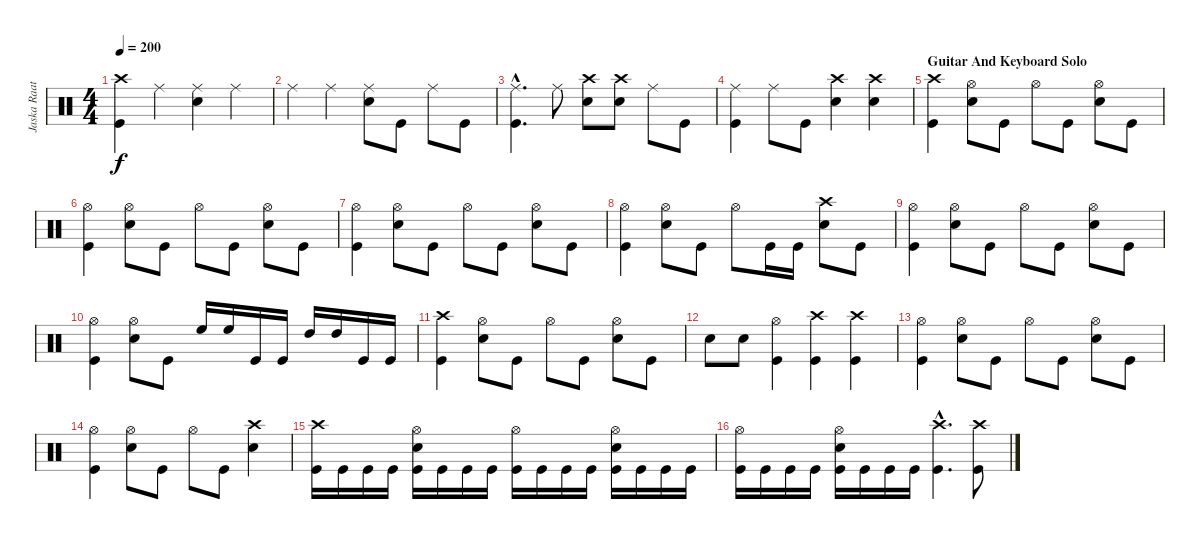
\track ("Jaska Raatikainen" "Jaska Raat") {instrument percussion}
\staff {score}
\articulation defaults
\ts (4 4)
\tempo 200
\clef neutral
\ks c
("Crash high (hit)" "Kick (hit)").4{dy f} "Ride (middle)".4 ("Ride (middle)" "Snare (hit) 2").4 "Ride (middle)".4 |
"Ride (middle)".4 "Ride (middle)".4 ("Ride (middle)" "Snare (hit) 2").8 "Kick (hit)".8 "Ride (middle)".8 "Kick (hit)".8 |
("Ride (middle)"{hac} "Kick (hit)"{hac}).4{d} "Ride (middle)".8 ("Crash high (hit)" "Snare (hit) 2").8 ("Crash high (hit)" "Snare (hit) 2").8 "Ride (middle)".8 "Kick (hit)".8 |
("Ride (middle)" "Kick (hit)").4 "Ride (middle)".8 "Kick (hit)".8 ("Crash high (hit)" "Snare (hit) 2").4 ("Crash high (hit)" "Snare (hit) 2").4 |
\section ("" "Guitar And Keyboard Solo")
("Crash high (hit)" "Kick (hit)").4 ("Hi-Hat (open)" "Snare (hit) 2").8 "Kick (hit)".8 "Hi-Hat (open)".8 "Kick (hit)".8 ("Hi-Hat (open)" "Snare (hit) 2").8 "Kick (hit)".8 |
("Hi-Hat (open)" "Kick (hit)").4 ("Hi-Hat (open)" "Snare (hit) 2").8 "Kick (hit)".8 "Hi-Hat (open)".8 "Kick (hit)".8 ("Hi-Hat (open)" "Snare (hit) 2").8 "Kick (hit)".8 |
("Hi-Hat (open)" "Kick (hit)").4 ("Hi-Hat (open)" "Snare (hit) 2").8 "Kick (hit)".8 "Hi-Hat (open)".8 "Kick (hit)".8 ("Hi-Hat (open)" "Snare (hit) 2").8 "Kick (hit)".8 |
("Hi-Hat (open)" "Kick (hit)").4 ("Hi-Hat (open)" "Snare (hit) 2").8 "Kick (hit)".8 "Hi-Hat (open)".8 "Kick (hit)".16 "Kick (hit)".16 ("Crash high (hit)" "Snare (hit) 2").8 "Kick (hit)".8 |
("Hi-Hat (open)" "Kick (hit)").4 ("Hi-Hat (open)" "Snare (hit) 2").8 "Kick (hit)".8 "Hi-Hat (open)".8 "Kick (hit)".8 ("Hi-Hat (open)" "Snare (hit) 2").8 "Kick (hit)".8 |
("Hi-Hat (open)" "Kick (hit)").4 ("Hi-Hat (open)" "Snare (hit) 2").8 "Kick (hit)".8 "High Floor Tom (hit)".16 "High Floor Tom (hit)".16 "Kick (hit)".16 "Kick (hit)".16 "High Tom (hit)".16 "High Tom (hit)".16 "Kick (hit)".16 "Kick (hit)".16 |
("Crash high (hit)" "Kick (hit)").4 ("Hi-Hat (open)" "Snare (hit) 2").8 "Kick (hit)".8 "Hi-Hat (open)".8 "Kick (hit)".8 ("Hi-Hat (open)" "Snare (hit) 2").8 "Kick (hit)".8 |
"Snare (hit) 2".8 "Snare (hit) 2".8 ("Hi-Hat (open)" "Kick (hit)").4 ("Crash high (hit)" "Kick (hit)").4 ("Crash high (hit)" "Kick (hit)").4 |
("Hi-Hat (open)" "Kick (hit)").4 ("Hi-Hat (open)" "Snare (hit) 2").8 "Kick (hit)".8 "Hi-Hat (open)".8 "Kick (hit)".8 ("Hi-Hat (open)" "Snare (hit) 2").8 "Kick (hit)".8 |
("Hi-Hat (open)" "Kick (hit)").4 ("Hi-Hat (open)" "Snare (hit) 2").8 "Kick (hit)".8 "Hi-Hat (open)".8 "Kick (hit)".8 ("Crash high (hit)" "Snare (hit) 2").4 |
("Crash high (hit)" "Kick (hit)").16 "Kick (hit)".16 "Kick (hit)".16 "Kick (hit)".16 ("Hi-Hat (open)" "Snare (hit) 2" "Kick (hit)").16 "Kick (hit)".16 "Kick (hit)".16 "Kick (hit)".16 ("Hi-Hat (open)" "Kick (hit)").16 "Kick (hit)".16 "Kick (hit)".16 "Kick (hit)".16 ("Hi-Hat (open)" "Snare (hit) 2" "Kick (hit)").16 "Kick (hit)".16 "Kick (hit)".16 "Kick (hit)".16 |
("Hi-Hat (open)" "Kick (hit)").16 "Kick (hit)".16 "Kick (hit)".16 "Kick (hit)".16 ("Hi-Hat (open)" "Snare (hit) 2" "Kick (hit)").16 "Kick (hit)".16 "Kick (hit)".16 "Kick (hit)".16 ("Crash high (hit)"{hac} "Kick (hit)"{hac}).4{d} ("Crash high (hit)" "Kick (hit)").8
